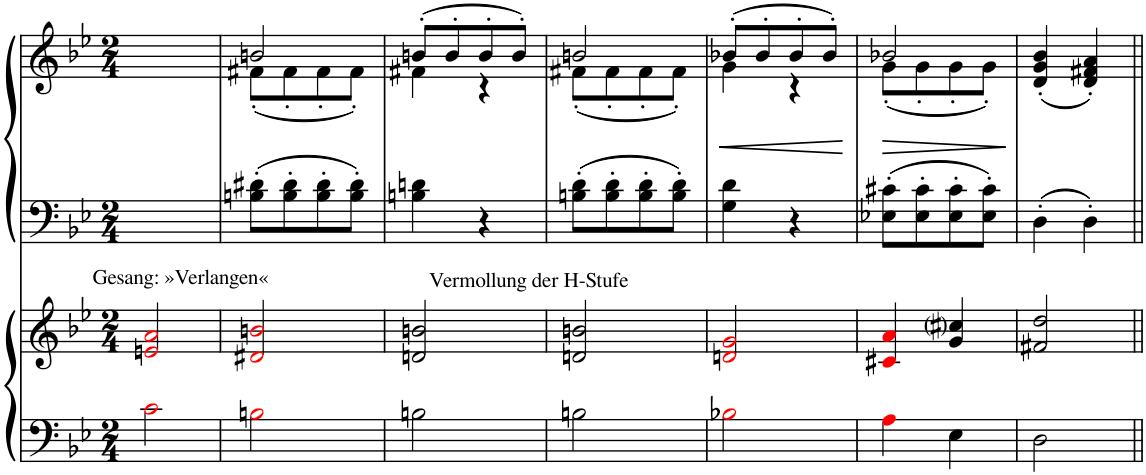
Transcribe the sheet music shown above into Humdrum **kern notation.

**kern	**kern	**kern	**kern	**dynam
*part2	*part2	*part1	*part1	*part1
*staff4	*staff3	*staff2	*staff1	*staff1/2
*I"Klavier	*	*I"Piano	*	*
*	*	*I'Pno	*	*
!!LO:PB:g=z
*clefF4	*clefG2	*clefF4	*clefG2	*
*k[b-e-]	*k[b-e-]	*k[b-e-]	*k[b-e-]	*
*M2/4	*M2/4	*M2/4	*M2/4	*
=8	=8	=8	=8	=8
!	!LO:TX:a:t=Gesang&colon; »Verlangen«	!	!	!
2ci\	2eni/ 2ai/	2ryy	2ryy	.
=9	=9	=9	=9	=9
*	*	*	*^	*
2Bni\	2d#Xi/ 2bni/	8Bn\' 8d#X\'L	2bn/	(8f#X'\L	.
.	.	8B\' 8d#\'	.	8f#'\	.
.	.	8B\' 8d#\'	.	8f#'\	.
.	.	8B\' 8d#\'J	.	8f#'\J)	.
=10	=10	=10	=10	=10	=10
!	!LO:TX:a:t=Vermollung der H-Stufe	!	!	!	!
2Bn\	2dn/ 2bn/	4Bn\ 4dn\	(8bn'/L	4f#X\	.
.	.	.	8b'/	.	.
.	.	4r	8b'/	4r	.
.	.	.	8b'/J)	.	.
=11	=11	=11	=11	=11	=11
2Bn\	2dn/ 2bn/	8Bn\' 8d\'L	2bn/	(8f#X'\L	.
.	.	8B\' 8d\'	.	8f#'\	.
.	.	8B\' 8d\'	.	8f#'\	.
.	.	8B\' 8d\'J	.	8f#'\J)	.
=12	=12	=12	=12	=12	=12
!	!	!	!	!	!LO:HP:b
2B-Xi\	2dni/ 2gi/	4G\ 4d\	(8b-X'/L	4g\	<
.	.	.	8b-'/	.	.
.	.	4r	8b-'/	4r	.
.	.	.	8b-'/J)	.	.
*	*	*	*v	*v	*
.	.	.	.	[
=13	=13	=13	=13	=13
!	!	!	!	!LO:HP:b
*	*	*	*^	*
4Ai\	4c#Xi/ 4ai/	8E-X\' 8c#X\'L	2b-X/	(8g'\L	>
.	.	8E-\' 8c#\'	.	8g'\	.
4E-\	4g/ 4cc#j/	8E-\' 8c#\'	.	8g'\	.
.	.	8E-\' 8c#\'J	.	8g'\J)	.
*	*	*	*v	*v	*
.	.	.	.	]
=14	=14	=14	=14	=14
2D\	2f#X/ 2dd/	4D'\	(4d/' 4g/' 4b-/'	.
.	.	4D'\	4d/' 4f#X/' 4a/')	.
=||	=||	=||	=||	=||
*-	*-	*-	*-	*-
